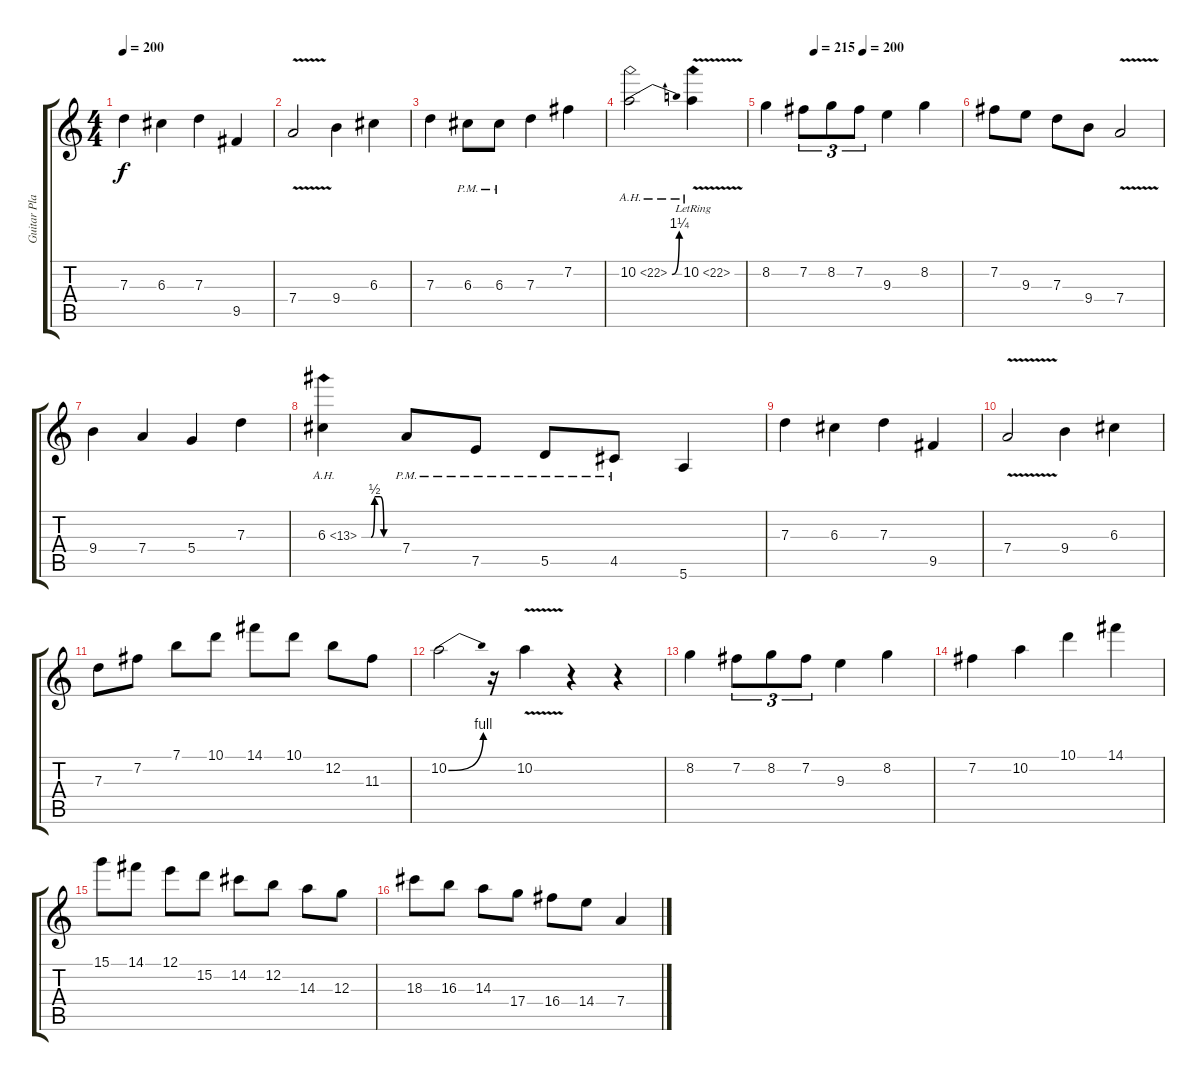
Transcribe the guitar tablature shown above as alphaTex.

\track ("Guitar Player" "Guitar Pla") {instrument distortionguitar}
\staff {score tabs}
\tuning (E4 B3 G3 D3 A2 E2) {hide}
\ts (4 4)
\tempo 200
\clef g2
\ks c
7.3.4{dy f} 6.3.4 7.3.4 9.5.4 |
7.4{v}.2 9.4.4 6.3.4 |
7.3.4 6.3{pm}.8 6.3{pm}.8 7.3.4 7.2.4 |
10.2{be (bend 0 0 60 5) ah 12}.2 10.2{ah 12 v lr}.4 |
\tempo (215 0.25)
\tempo (200 0.5)
8.2.4 7.2.8{tu (3 2)} 8.2.8{tu (3 2)} 7.2.8{tu (3 2)} 9.3.4 8.2.4 |
7.2.8 9.3.8 7.3.8 9.4.8 7.4{v}.2 |
9.4.4 7.4.4 5.4.4 7.3.4 |
6.3{be (custom 0 0 15 0 21 2 30 2 36 0 60 0) ah 7}.4 7.4{pm}.8 7.5{pm}.8 5.5{pm}.8 4.5{pm}.8 5.6.4 |
7.3.4 6.3.4 7.3.4 9.5.4 |
7.4{v}.2 9.4.4 6.3.4 |
7.3.8 7.2.8 7.1.8 10.1.8 14.1.8 10.1.8 12.2.8 11.3.8 |
10.2{be (bend 0 0 60 4)}.2 r.16 10.2{v}.4 r.4 r.4 |
8.2.4 7.2.8{tu (3 2)} 8.2.8{tu (3 2)} 7.2.8{tu (3 2)} 9.3.4 8.2.4 |
7.2.4 10.2.4 10.1.4 14.1.4 |
15.1.8 14.1.8 12.1.8 15.2.8 14.2.8 12.2.8 14.3.8 12.3.8 |
18.3.8 16.3.8 14.3.8 17.4.8 16.4.8 14.4.8 7.4.4
